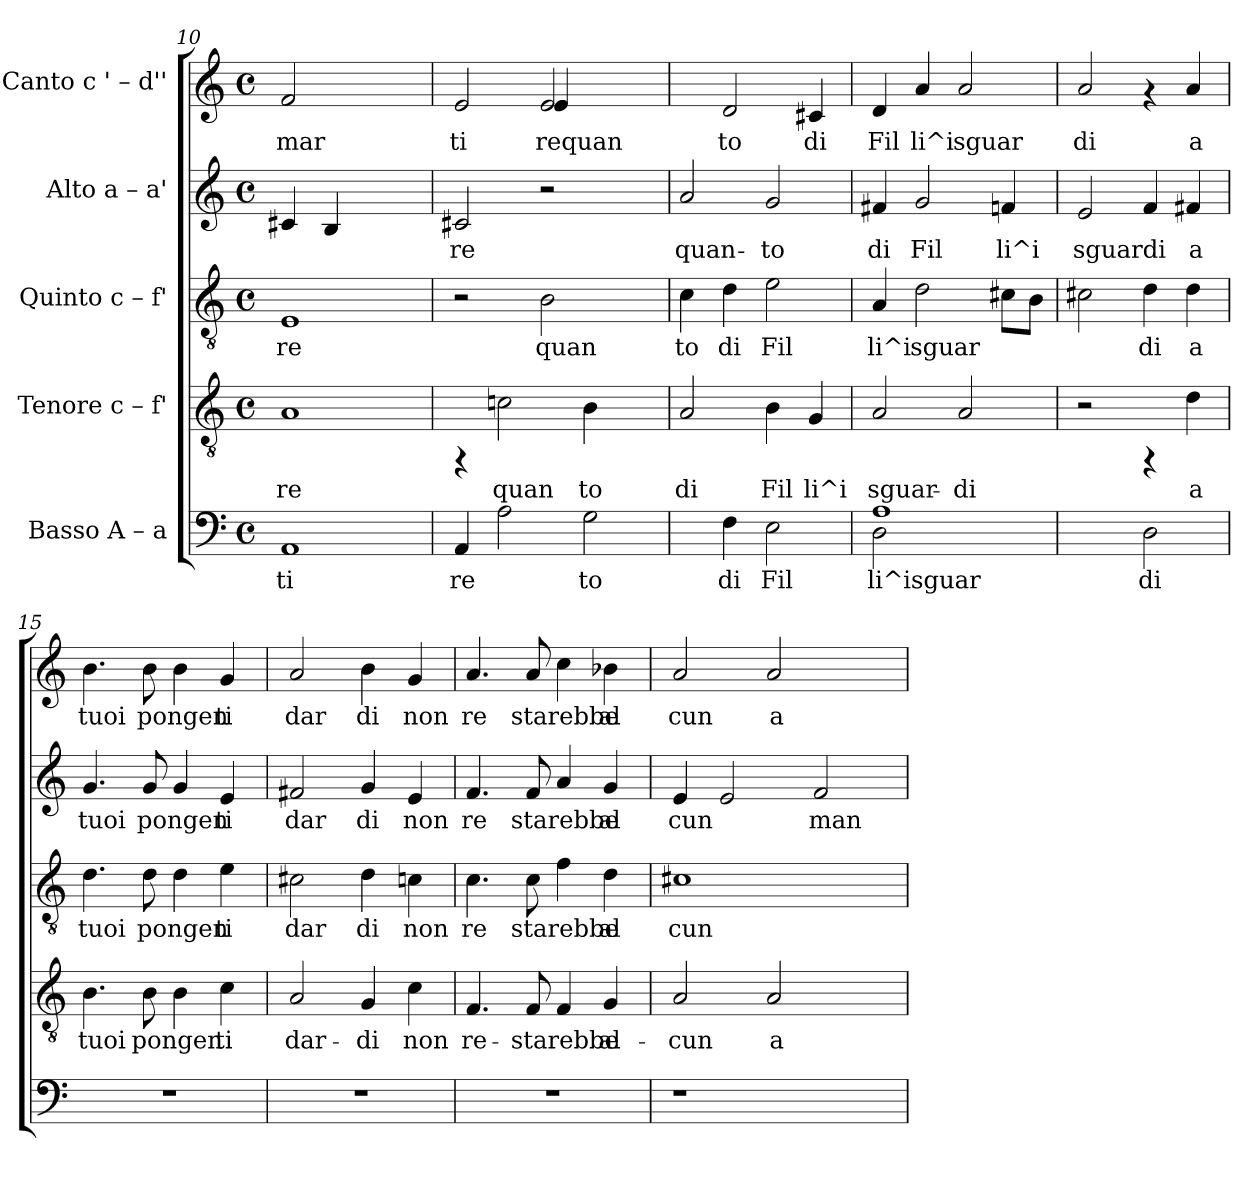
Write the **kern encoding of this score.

**kern	**text	**kern	**text	**kern	**text	**kern	**text	**kern	**text
*part5	*part5	*part4	*part4	*part3	*part3	*part2	*part2	*part1	*part1
*staff5	*staff5	*staff4	*staff4	*staff3	*staff3	*staff2	*staff2	*staff1	*staff1
*I"Basso  A – a	*	*I"Tenore  c – f'	*	*I"Quinto  c – f'	*	*I"Alto  a – a'	*	*I"Canto  c ' – d''	*
*clefF4	*	*clefGv2	*	*clefGv2	*	*clefG2	*	*clefG2	*
*k[]	*	*k[]	*	*k[]	*	*k[]	*	*k[]	*
*C:	*	*C:	*	*C:	*	*C:	*	*C:	*
*M4/4	*	*M4/4	*	*M4/4	*	*M4/4	*	*M4/4	*
*met(c)	*	*met(c)	*	*met(c)	*	*met(c)	*	*met(c)	*
=10	=10	=10	=10	=10	=10	=10	=10	=10	=10
!	!LO:LY:b:cj	!	!LO:LY:b:rj	!	!LO:LY:b:rj	!	!LO:LY:b:rj	!	!LO:LY:b:rj
1AA	ti	1A	re	1E	re	4c#X/	--	2f/	mar
!	!	!	!	!	!	!	!LO:LY:b:rj	!	!
.	.	.	.	.	.	4B/	--	.	.
.	.	.	.	.	.	2ryy	.	2ryy	.
=11	=11	=11	=11	=11	=11	=11	=11	=11	=11
!	!LO:LY:b:cj	!	!	!	!	!	!LO:LY:b:rj	!	!LO:LY:b:rj
*	*	*	*	*	*	*	*	*^	*
4AA/	re	4rFF	.	2r	.	2c#X/	-re	2e/	2ryy	ti
!	!	!	!LO:LY:b:rj	!	!	!	!	!	!	!
2A\	.	2cn\	quan	.	.	.	.	.	.	.
!	!	!	!	!	!LO:LY:b:rj	!	!	!	!	!LO:LY:b:rj
.	.	.	.	2B\	quan	2r	.	2e/	4e/	requan
!	!LO:LY:b:cj	!	!LO:LY:b:rj	!	!	!	!	!	!	!
2G\	to	4B\	to	.	.	.	.	.	4ryy	.
.	.	4ryy	.	4ryy	.	4ryy	.	4ryy	4ryy	.
=12	=12	=12	=12	=12	=12	=12	=12	=12	=12	=12
!	!	!	!LO:LY:b:rj	!	!LO:LY:b:rj	!	!LO:LY:b:rj	!	!	!
*	*	*	*	*	*	*	*	*v	*v	*
4ryy	.	2A/	di	4c\	to	2a/	quan-	4ryy	.
!	!LO:LY:b:cj	!	!	!	!LO:LY:b:rj	!	!	!	!LO:LY:b:rj
4F\	di	.	.	4d\	di	.	.	2d/	to
!	!LO:LY:b:cj	!	!LO:LY:b:rj	!	!LO:LY:b:rj	!	!LO:LY:b:rj	!	!
2E\	Fil	4B\	Fil	2e\	Fil	2g/	-to	.	.
!	!	!	!LO:LY:b:rj	!	!	!	!	!	!LO:LY:b:rj
.	.	4G/	li^i	.	.	.	.	4c#X/	di
!!LO:PB:g=z
=13	=13	=13	=13	=13	=13	=13	=13	=13	=13
*^	*	*	*	*	*	*	*	*	*
!	!	!LO:LY:b:cj	!	!LO:LY:b:rj	!	!LO:LY:b:rj	!	!LO:LY:b:rj	!	!LO:LY:b:rj
1A	2D\	li^isguar	2A/	sguar-	4A/	li^i	4f#X/	di	4d/	Fil
!	!	!	!	!	!	!LO:LY:b:rj	!	!LO:LY:b:rj	!	!LO:LY:b:rj
.	.	.	.	.	2d\	sguar	2g/	Fil	4a/	li^i
!	!	!	!	!LO:LY:b:rj	!	!	!	!	!	!LO:LY:b:rj
.	2ryy	.	2A/	-di	.	.	.	.	2a/	sguar
!	!	!	!	!	!	!LO:LY:b:rj	!	!LO:LY:b:rj	!	!
.	.	.	.	.	8c#X\L	.	4fn/	li^i	.	.
!	!	!	!	!	!	!LO:LY:b:rj	!	!	!	!
.	.	.	.	.	8B\J	.	.	.	.	.
*v	*v	*	*	*	*	*	*	*	*	*
=14	=14	=14	=14	=14	=14	=14	=14	=14	=14
!	!	!	!	!	!LO:LY:b:rj	!	!LO:LY:b:rj	!	!LO:LY:b:rj
2ryy	.	2r	.	2c#X\	.	2e/	sguardi	2a/	di
!	!LO:LY:b:cj	!	!	!	!LO:LY:b:rj	!	!LO:LY:b:rj	!	!
2D\	di	4rFF	.	4d\	di	4f/	.	4rf	.
!	!	!	!LO:LY:b:rj	!	!LO:LY:b:rj	!	!LO:LY:b:rj	!	!LO:LY:b:rj
.	.	4d\	a	4d\	a	4f#X/	a	4a/	a
=15	=15	=15	=15	=15	=15	=15	=15	=15	=15
!	!	!	!LO:LY:b:rj	!	!LO:LY:b:rj	!	!LO:LY:b:rj	!	!LO:LY:b:rj
1r	.	4.B\	tuoi	4.d\	tuoi	4.g/	tuoi	4.b\	tuoi
!	!	!	!LO:LY:b:rj	!	!LO:LY:b:rj	!	!LO:LY:b:rj	!	!LO:LY:b:rj
.	.	8B\	pongen-	8d\	pongen	8g/	pongen	8b\	pongen
!	!	!	!LO:LY:b:rj	!	!LO:LY:b:rj	!	!LO:LY:b:rj	!	!LO:LY:b:rj
.	.	4B\	--	4d\	.	4g/	.	4b\	.
!	!	!	!LO:LY:b:rj	!	!LO:LY:b:rj	!	!LO:LY:b:rj	!	!LO:LY:b:rj
.	.	4c\	-ti	4e\	ti	4e/	ti	4g/	ti
=16	=16	=16	=16	=16	=16	=16	=16	=16	=16
!	!	!	!LO:LY:b:rj	!	!LO:LY:b:rj	!	!LO:LY:b:rj	!	!LO:LY:b:rj
1r	.	2A/	dar-	2c#X\	dar	2f#X/	dar	2a/	dar
!	!	!	!LO:LY:b:rj	!	!LO:LY:b:rj	!	!LO:LY:b:rj	!	!LO:LY:b:rj
.	.	4G/	-di	4d\	di	4g/	di	4b\	di
!	!	!	!LO:LY:b:rj	!	!LO:LY:b:rj	!	!LO:LY:b:rj	!	!LO:LY:b:rj
.	.	4c\	non	4cn\	non	4e/	non	4g/	non
=17	=17	=17	=17	=17	=17	=17	=17	=17	=17
!	!	!	!LO:LY:b:rj	!	!LO:LY:b:rj	!	!LO:LY:b:rj	!	!LO:LY:b:rj
1r	.	4.F/	re-	4.c\	re	4.f/	re	4.a/	re
!	!	!	!LO:LY:b:rj	!	!LO:LY:b:rj	!	!LO:LY:b:rj	!	!LO:LY:b:rj
.	.	8F/	-starebbe	8c\	starebbe	8f/	starebbe	8a/	starebbe
!	!	!	!LO:LY:b:rj	!	!LO:LY:b:rj	!	!LO:LY:b:rj	!	!LO:LY:b:rj
.	.	4F/	.	4f\	.	4a/	.	4cc\	.
!	!	!	!LO:LY:b:rj	!	!LO:LY:b:rj	!	!LO:LY:b:rj	!	!LO:LY:b:rj
.	.	4G/	al-	4d\	al	4g/	al	4b-X\	al
=18	=18	=18	=18	=18	=18	=18	=18	=18	=18
!	!	!	!LO:LY:b:rj	!	!LO:LY:b:rj	!	!LO:LY:b:rj	!	!LO:LY:b:rj
1r	.	2A/	-cun	1c#X	cun	4e/	cun	2a/	cun
.	.	.	.	.	.	2e/	.	.	.
!	!	!	!LO:LY:b:rj	!	!	!	!	!	!LO:LY:b:rj
.	.	2A/	a-	.	.	.	.	2a/	a
!	!	!	!	!	!	!	!LO:LY:b:rj	!	!
.	.	.	.	.	.	2f/	man	.	.
4ryy	.	4ryy	.	4ryy	.	.	.	4ryy	.
=	=	=	=	=	=	=	=	=	=
*-	*-	*-	*-	*-	*-	*-	*-	*-	*-
